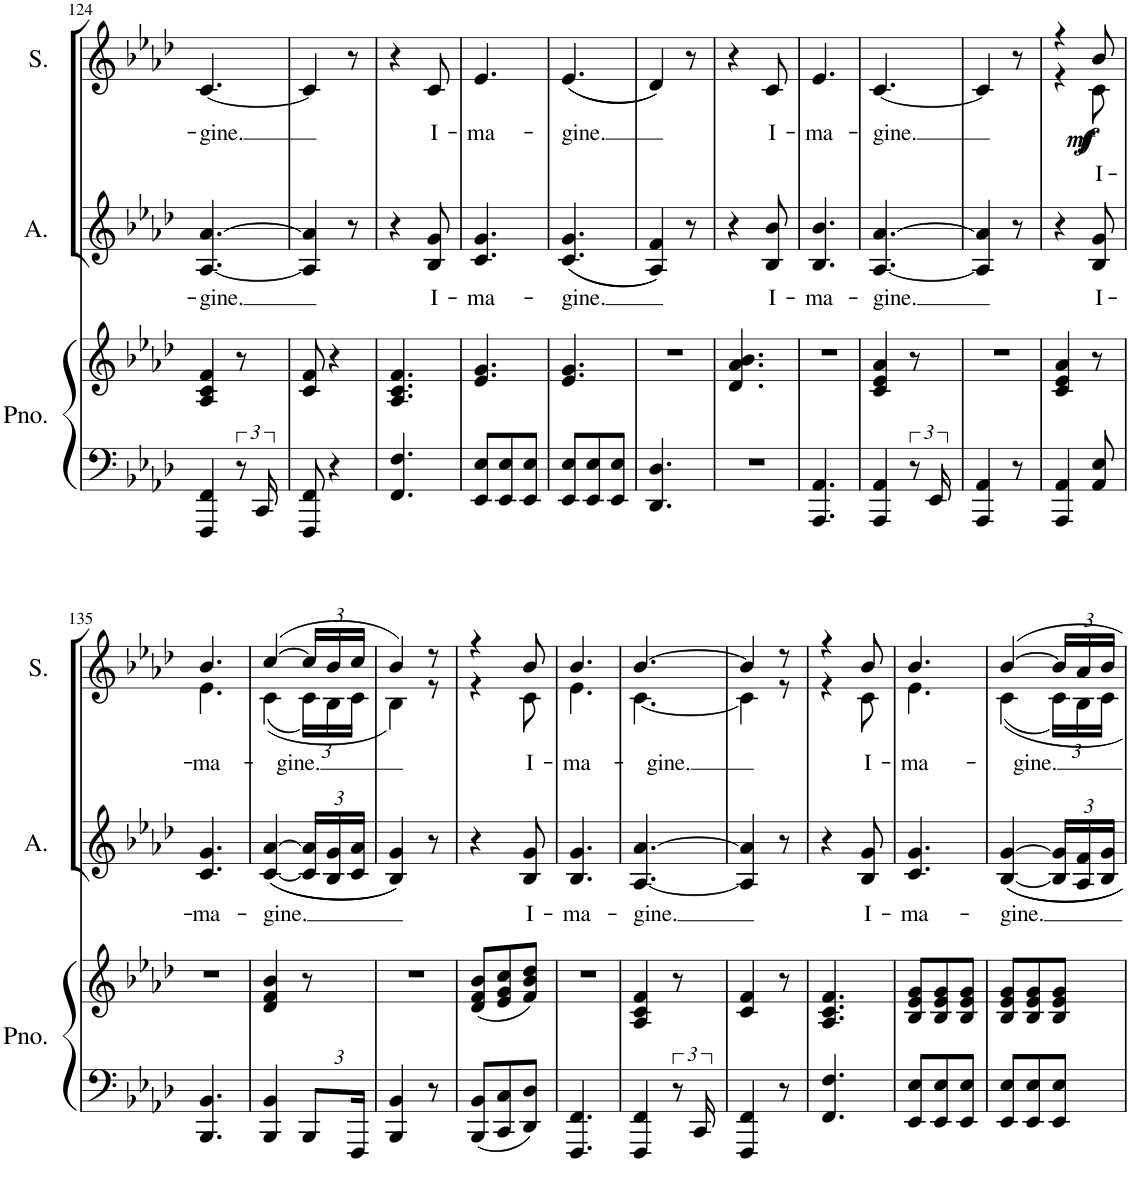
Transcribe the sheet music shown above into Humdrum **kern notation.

**kern	**kern	**kern	**text	**kern	**text	**dynam
*part3	*part3	*part2	*part2	*part1	*part1	*part1
*staff4	*staff3	*staff2	*staff2	*staff1	*staff1	*staff1
*I"Piano	*	*I"Alto	*	*I"Soprano	*	*
*I'Pno.	*	*I'A.	*	*I'S.	*	*
!!LO:PB:g=z
*clefF4	*clefG2	*clefG2	*	*clefG2	*	*
*	*	*Trd1c2	*	*Trd1c2	*	*
*k[b-e-a-d-]	*k[b-e-a-d-]	*k[b-e-a-d-]	*	*k[b-e-a-d-]	*	*
*M3/8	*M3/8	*M3/8	*	*M3/8	*	*
=124	=124	=124	=124	=124	=124	=124
!	!	!	!LO:LY:b	!	!LO:LY:b	!
4FFF/ 4FF/	4A-/ 4c/ 4f/	[4.A-/ [4.a-/	-gine.	[4.c/	-gine.	.
12r	8r	.	.	.	.	.
24CC/	.	.	.	.	.	.
=125	=125	=125	=125	=125	=125	=125
8FFF/ 8FF/	8c/ 8f/	4A-/] 4a-/]	.	4c/]	.	.
4r	4r	.	.	.	.	.
.	.	8r	.	8r	.	.
=126	=126	=126	=126	=126	=126	=126
4.FF/ 4.F/	4.A-/ 4.c/ 4.f/	4r	.	4r	.	.
!	!	!	!LO:LY:b	!	!LO:LY:b	!
.	.	8B-/ 8g/	I-	8c/	I-	.
=127	=127	=127	=127	=127	=127	=127
!	!	!	!LO:LY:b	!	!LO:LY:b	!
8EE-/ 8E-/L	4.e-/ 4.g/	4.c/ 4.g/	-ma-	4.e-/	-ma-	.
8EE-/ 8E-/	.	.	.	.	.	.
8EE-/ 8E-/J	.	.	.	.	.	.
=128	=128	=128	=128	=128	=128	=128
!	!	!	!LO:LY:b	!	!LO:LY:b	!
8EE-/ 8E-/L	4.e-/ 4.g/	((4.c/ 4.g/	-gine.	((4.e-/	-gine.	.
8EE-/ 8E-/	.	.	.	.	.	.
8EE-/ 8E-/J	.	.	.	.	.	.
=129	=129	=129	=129	=129	=129	=129
4.DD-/ 4.D-/	4.r	4A-/ 4f/))	.	4d-/))	.	.
.	.	8r	.	8r	.	.
=130	=130	=130	=130	=130	=130	=130
4.r	4.d-/ 4.a-/ 4.b-/	4r	.	4r	.	.
!	!	!	!LO:LY:b	!	!LO:LY:b	!
.	.	8B-/ 8b-/	I-	8c/	I-	.
=131	=131	=131	=131	=131	=131	=131
!	!	!	!LO:LY:b	!	!LO:LY:b	!
4.AAA-/ 4.AA-/	4.r	4.B-/ 4.b-/	-ma-	4.e-/	-ma-	.
=132	=132	=132	=132	=132	=132	=132
!	!	!	!LO:LY:b	!	!LO:LY:b	!
4AAA-/ 4AA-/	4c/ 4e-/ 4a-/	[4.A-/ [4.a-/	-gine.	[4.c/	-gine.	.
12r	8r	.	.	.	.	.
24EE-/	.	.	.	.	.	.
=133	=133	=133	=133	=133	=133	=133
4AAA-/ 4AA-/	4.r	4A-/] 4a-/]	.	4c/]	.	.
8r	.	8r	.	8r	.	.
=134	=134	=134	=134	=134	=134	=134
*	*	*	*	*^	*	*
4AAA-/ 4AA-/	4c/ 4e-/ 4a-/	4r	.	4r	4r	.	.
!	!	!	!LO:LY:b	!	!	!LO:LY:b	!LO:DY:b
!	!	!	!	!	!	!	!LO:DY:n=1:b
8AA-/ 8E-/	8r	8B-/ 8g/	I-	8b-/	8c\	I-	mf f
!!LO:LB:g=z	!!
=135	=135	=135	=135	=135	=135	=135	=135
!	!	!	!LO:LY:b	!	!	!LO:LY:b	!
4.BBB-/ 4.BB-/	4.r	4.c/ 4.g/	-ma-	4.b-/	4.e-\	-ma-	.
=136	=136	=136	=136	=136	=136	=136	=136
!	!	!	!LO:LY:b	!	!	!LO:LY:b	!
4BBB-/ 4BB-/	4d-/ 4f/ 4b-/	(([4c/ [4a-/	-gine.	([4cc/	((4c\	-gine.	.
*Xbrackettup	*	*Xbrackettup	*	*Xbrackettup	*	*	*
12BBB-/L	8r	24c/] 24a-/]LL	.	24cc/LL]	24c\LL)	.	.
.	.	24B-/ 24g/	.	24b-/	24B-\	.	.
24FFF/Jk	.	24c/ 24a-/JJ	.	24cc/JJ	24c\JJ	.	.
=137	=137	=137	=137	=137	=137	=137	=137
4BBB-/ 4BB-/	4.r	4B-/ 4g/))	.	4b-/)	4B-\)	.	.
8r	.	8r	.	8r	8r	.	.
=138	=138	=138	=138	=138	=138	=138	=138
8BBB-/ 8BB-/L	(8d-/ 8f/ 8b-/L	4r	.	4r	4r	.	.
8CC/ 8C/	8e-/ 8g/ 8cc/	.	.	.	.	.	.
!	!	!	!LO:LY:b	!	!	!LO:LY:b	!
8DD-/ 8D-/J	8f/ 8b-/ 8dd-/J)	8B-/ 8g/	I-	8b-/	8c\	I-	.
=139	=139	=139	=139	=139	=139	=139	=139
!	!	!	!LO:LY:b	!	!	!LO:LY:b	!
4.FFF/ 4.FF/	4.r	4.B-/ 4.g/	-ma-	4.b-/	4.e-\	-ma-	.
=140	=140	=140	=140	=140	=140	=140	=140
!	!	!	!LO:LY:b	!	!	!LO:LY:b	!
4FFF/ 4FF/	4A-/ 4c/ 4f/	[4.A-/ [4.a-/	-gine.	[4.b-/	[4.c\	-gine.	.
*brackettup	*	*	*	*	*	*	*
12r	8r	.	.	.	.	.	.
24CC/	.	.	.	.	.	.	.
=141	=141	=141	=141	=141	=141	=141	=141
4FFF/ 4FF/	4c/ 4f/	4A-/] 4a-/]	.	4b-/]	4c\]	.	.
8r	8r	8r	.	8r	8r	.	.
=142	=142	=142	=142	=142	=142	=142	=142
4.FF/ 4.F/	4.A-/ 4.c/ 4.f/	4r	.	4r	4r	.	.
!	!	!	!LO:LY:b	!	!	!LO:LY:b	!
.	.	8B-/ 8g/	I-	8b-/	8c\	I-	.
=143	=143	=143	=143	=143	=143	=143	=143
!	!	!	!LO:LY:b	!	!	!LO:LY:b	!
8EE-/ 8E-/L	8B-/ 8e-/ 8g/L	4.c/ 4.g/	-ma-	4.b-/	4.e-\	-ma-	.
8EE-/ 8E-/	8B-/ 8e-/ 8g/	.	.	.	.	.	.
8EE-/ 8E-/J	8B-/ 8e-/ 8g/J	.	.	.	.	.	.
=144	=144	=144	=144	=144	=144	=144	=144
!	!	!	!LO:LY:b	!	!	!LO:LY:b	!
8EE-/ 8E-/L	8B-/ 8e-/ 8g/L	[4B-/ [4g/	-gine.	[4b-/	(4c\	-gine.	.
8EE-/ 8E-/	8B-/ 8e-/ 8g/	.	.	.	.	.	.
8EE-/ 8E-/J	8B-/ 8e-/ 8g/J	24B-/] 24g/]LL	.	24b-/LL]	24c\LL)	.	.
.	.	24A-/ 24f/	.	24a-/	24B-\	.	.
.	.	24B-/ 24g/JJ	.	24b-/JJ	24c\JJ	.	.
*	*	*	*	*v	*v	*	*
=	=	=	=	=	=	=
*-	*-	*-	*-	*-	*-	*-
